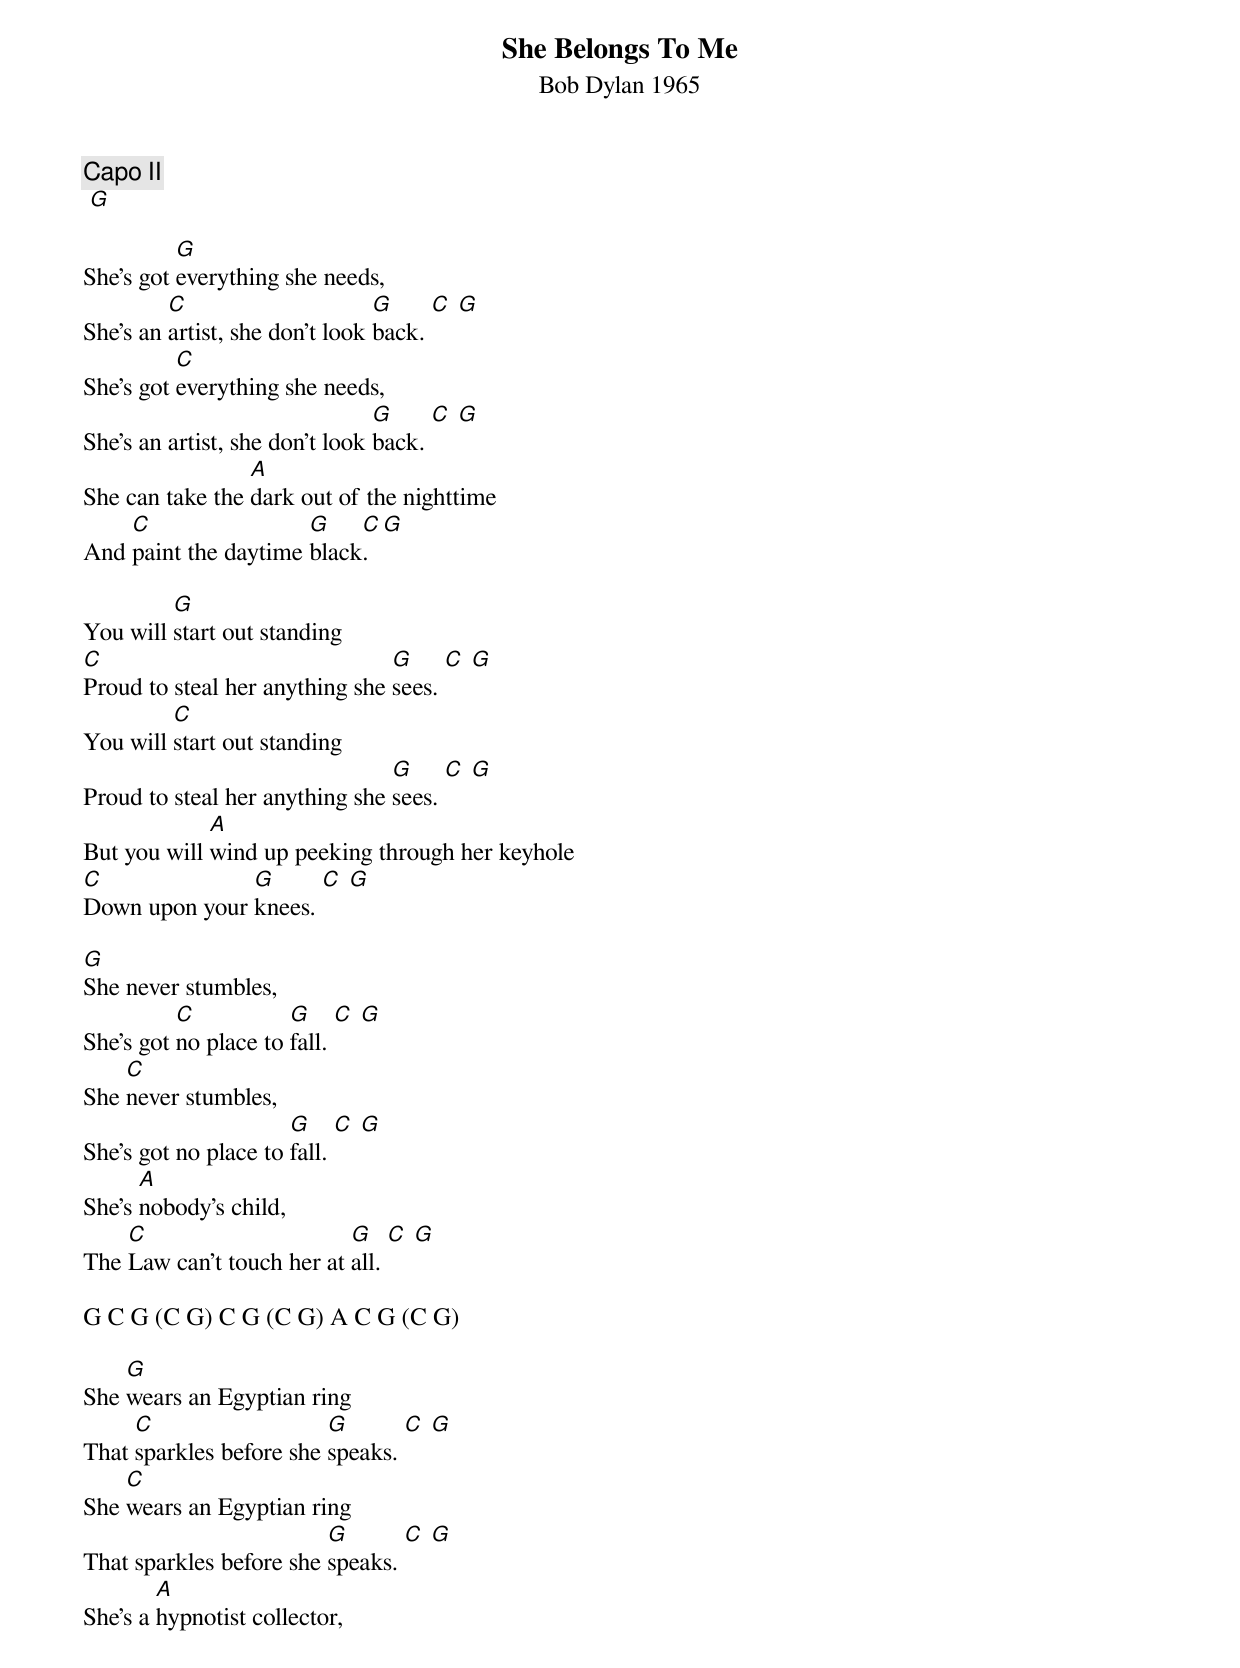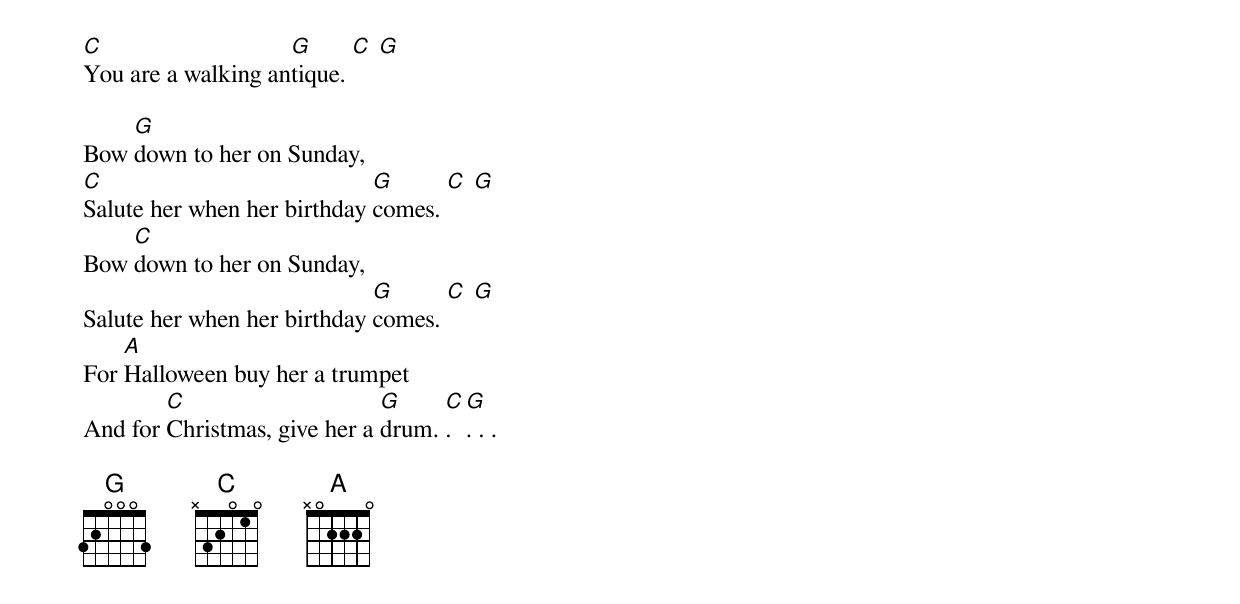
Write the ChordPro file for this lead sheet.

{title: She Belongs To Me}
{subtitle: Bob Dylan 1965   }
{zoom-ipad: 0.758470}
{c:Capo II}
 [G]

She's got [G]everything she needs,
She's an [C]artist, she don't look [G]back. [C] [G]
She's got [C]everything she needs,
She's an artist, she don't look [G]back. [C] [G]
She can take the [A]dark out of the nighttime
And [C]paint the daytime [G]black[C]. [G]

You will [G]start out standing
[C]Proud to steal her anything she [G]sees. [C] [G]
You will [C]start out standing
Proud to steal her anything she [G]sees. [C] [G]
But you will [A]wind up peeking through her keyhole
[C]Down upon your [G]knees. [C] [G]

[G]She never stumbles,
She's got [C]no place to [G]fall. [C] [G]
She [C]never stumbles,
She's got no place to [G]fall. [C] [G]
She's [A]nobody's child,
The [C]Law can't touch her at [G]all. [C] [G]

G C G (C G) C G (C G) A C G (C G)

She [G]wears an Egyptian ring
That [C]sparkles before she [G]speaks. [C] [G]
She [C]wears an Egyptian ring
That sparkles before she [G]speaks. [C] [G]
She's a [A]hypnotist collector,
[C]You are a walking an[G]tique. [C] [G]

Bow [G]down to her on Sunday,
[C]Salute her when her birthday [G]comes. [C] [G]
Bow [C]down to her on Sunday,
Salute her when her birthday [G]comes. [C] [G]
For [A]Halloween buy her a trumpet
And for [C]Christmas, give her a [G]drum. [C]. [G]. . .

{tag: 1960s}
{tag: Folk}
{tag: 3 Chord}
